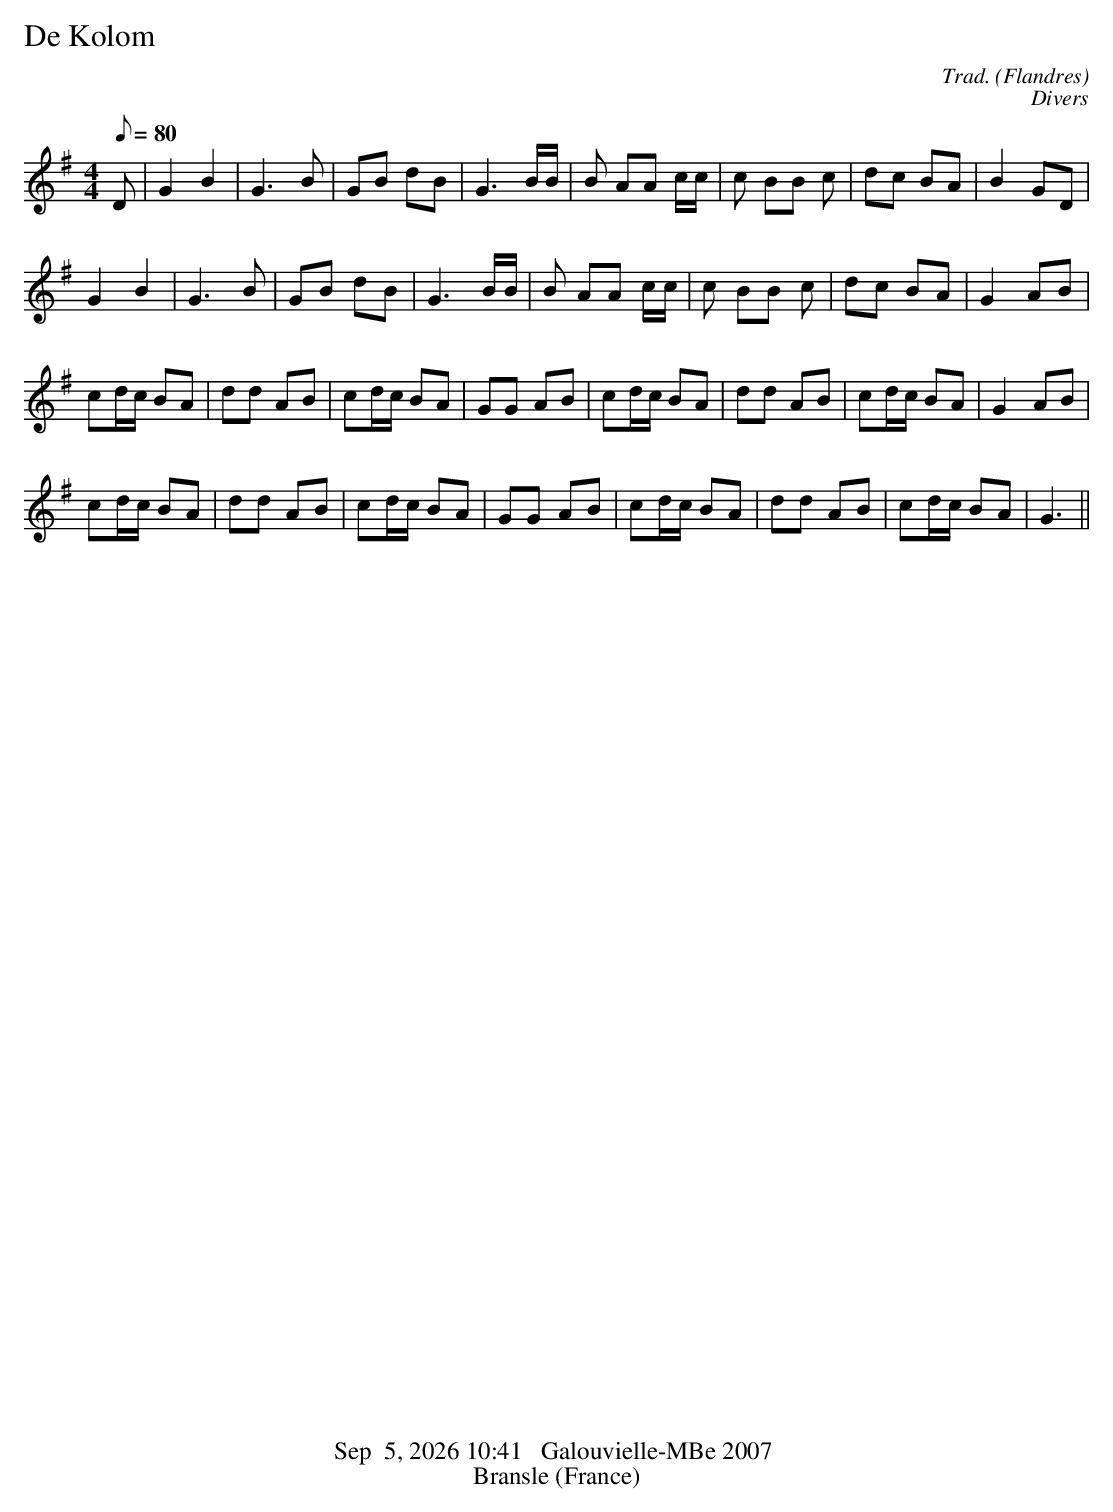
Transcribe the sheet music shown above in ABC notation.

X:1
T:De Kolom
C:Trad. (Flandres)
M:4/4
L:1/8
Q:80
K:G
D| G2 B2| G3 B|GB dB|G3 B/2B/2|B AA c/2c/2|c BB c|dc BA|B2 GD|!
G2 B2|G3 B|GB dB|G3 B/2B/2|B AA c/2c/2|c BB c|dc BA |G2 AB|!
cd/2c/2 BA|dd AB|cd/2c/2 BA|GG AB|cd/2c/2 BA|dd AB|cd/2c/2 BA|G2 AB|!
cd/2c/2 BA|dd AB|cd/2c/2 BA|GG AB|cd/2c/2 BA|dd AB|cd/2c/2 BA|G3||
